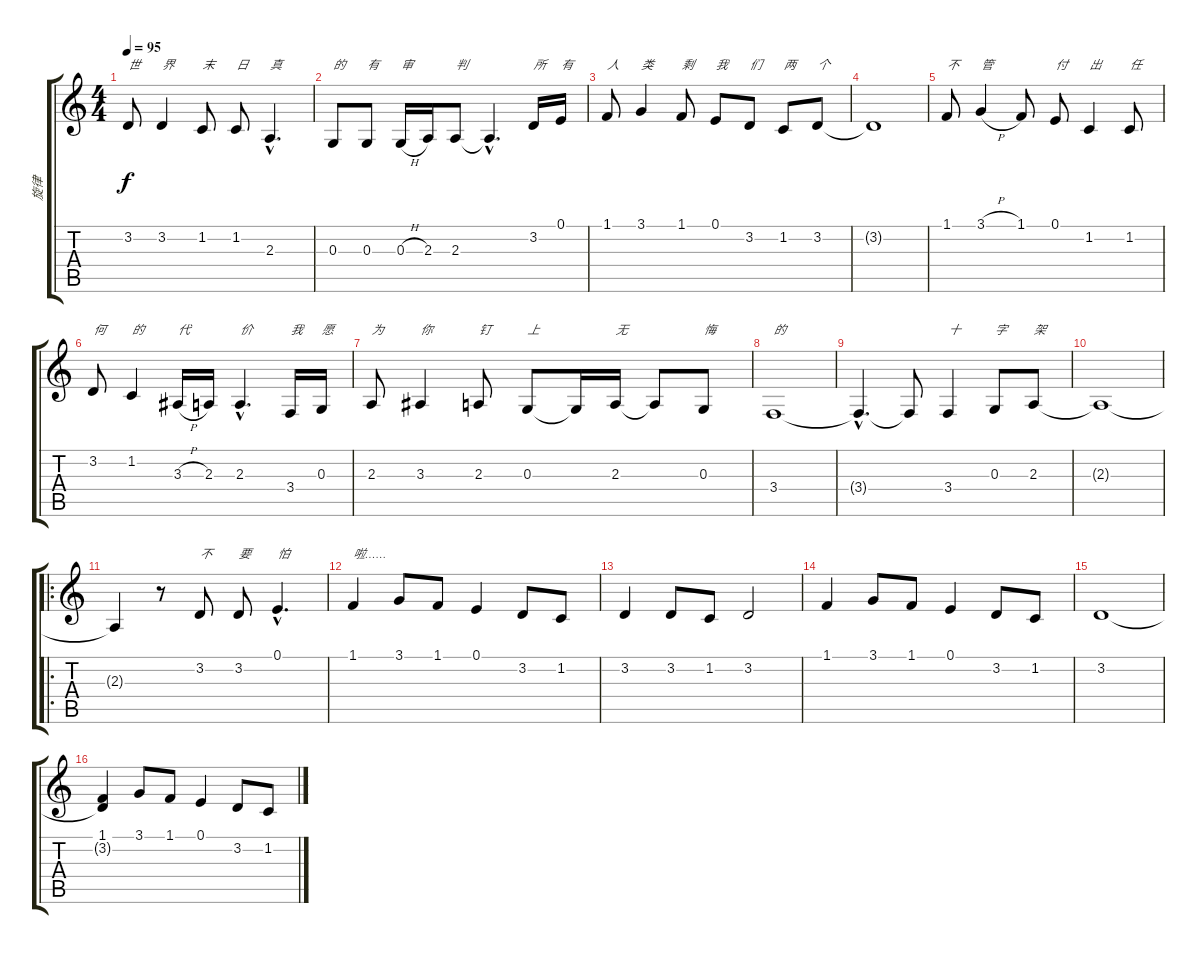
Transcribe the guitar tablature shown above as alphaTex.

\track ("旋律" "旋律") {instrument sopranosax}
\staff {score tabs}
\tuning (E4 B3 G3 D3 A2 E2) {hide}
\ts (4 4)
\tempo 95
\clef g2
\ks c
3.2.8{txt "世" dy f} 3.2.4{txt "界"} 1.2.8{txt "末"} 1.2.8{txt "日"} 2.3{hac}.4{d txt "真"} |
0.3.8{txt "的"} 0.3.8{txt "有"} 0.3{h}.16{txt "审"} 2.3.16 2.3.8{txt "判"} 2.3{hac t}.4{d} 3.2.16{txt "所"} 0.1.16{txt "有"} |
1.1.8{txt "人"} 3.1.4{txt "类"} 1.1.8{txt "剩"} 0.1.8{txt "我"} 3.2.8{txt "们"} 1.2.8{txt "两"} 3.2.8{txt "个"} |
3.2{t}.1 |
1.1.8{txt "不"} 3.1{h}.4{txt "管"} 1.1.8 0.1.8{txt "付"} 1.2.4{txt "出"} 1.2.8{txt "任"} |
3.2.8{txt "何"} 1.2.4{txt "的"} 3.3{h}.16{txt "代"} 2.3.16 2.3{hac}.4{d txt "价"} 3.4.16{txt "我"} 0.3.16{txt "愿"} |
2.3.8{txt "为"} 3.3.4{txt "你"} 2.3.8{txt "钉"} 0.3.8{txt "上"} 0.3{t}.16 2.3.16{txt "无"} 2.3{t}.8 0.3.8{txt "悔"} |
3.4.1{txt "的"} |
3.4{hac t}.4{d} 3.4{t}.8 3.4.4{txt "十"} 0.3.8{txt "字"} 2.3.8{txt "架"} |
2.3{t}.1 |
\ro
2.3{t}.4 r.8 3.2.8{txt "不"} 3.2.8{txt "要"} 0.1{hac}.4{d txt "怕"} |
1.1.4{txt "啦……"} 3.1.8 1.1.8 0.1.4 3.2.8 1.2.8 |
3.2.4 3.2.8 1.2.8 3.2.2 |
1.1.4 3.1.8 1.1.8 0.1.4 3.2.8 1.2.8 |
3.2.1 |
(1.1 3.2{t}).4 3.1.8 1.1.8 0.1.4 3.2.8 1.2.8
